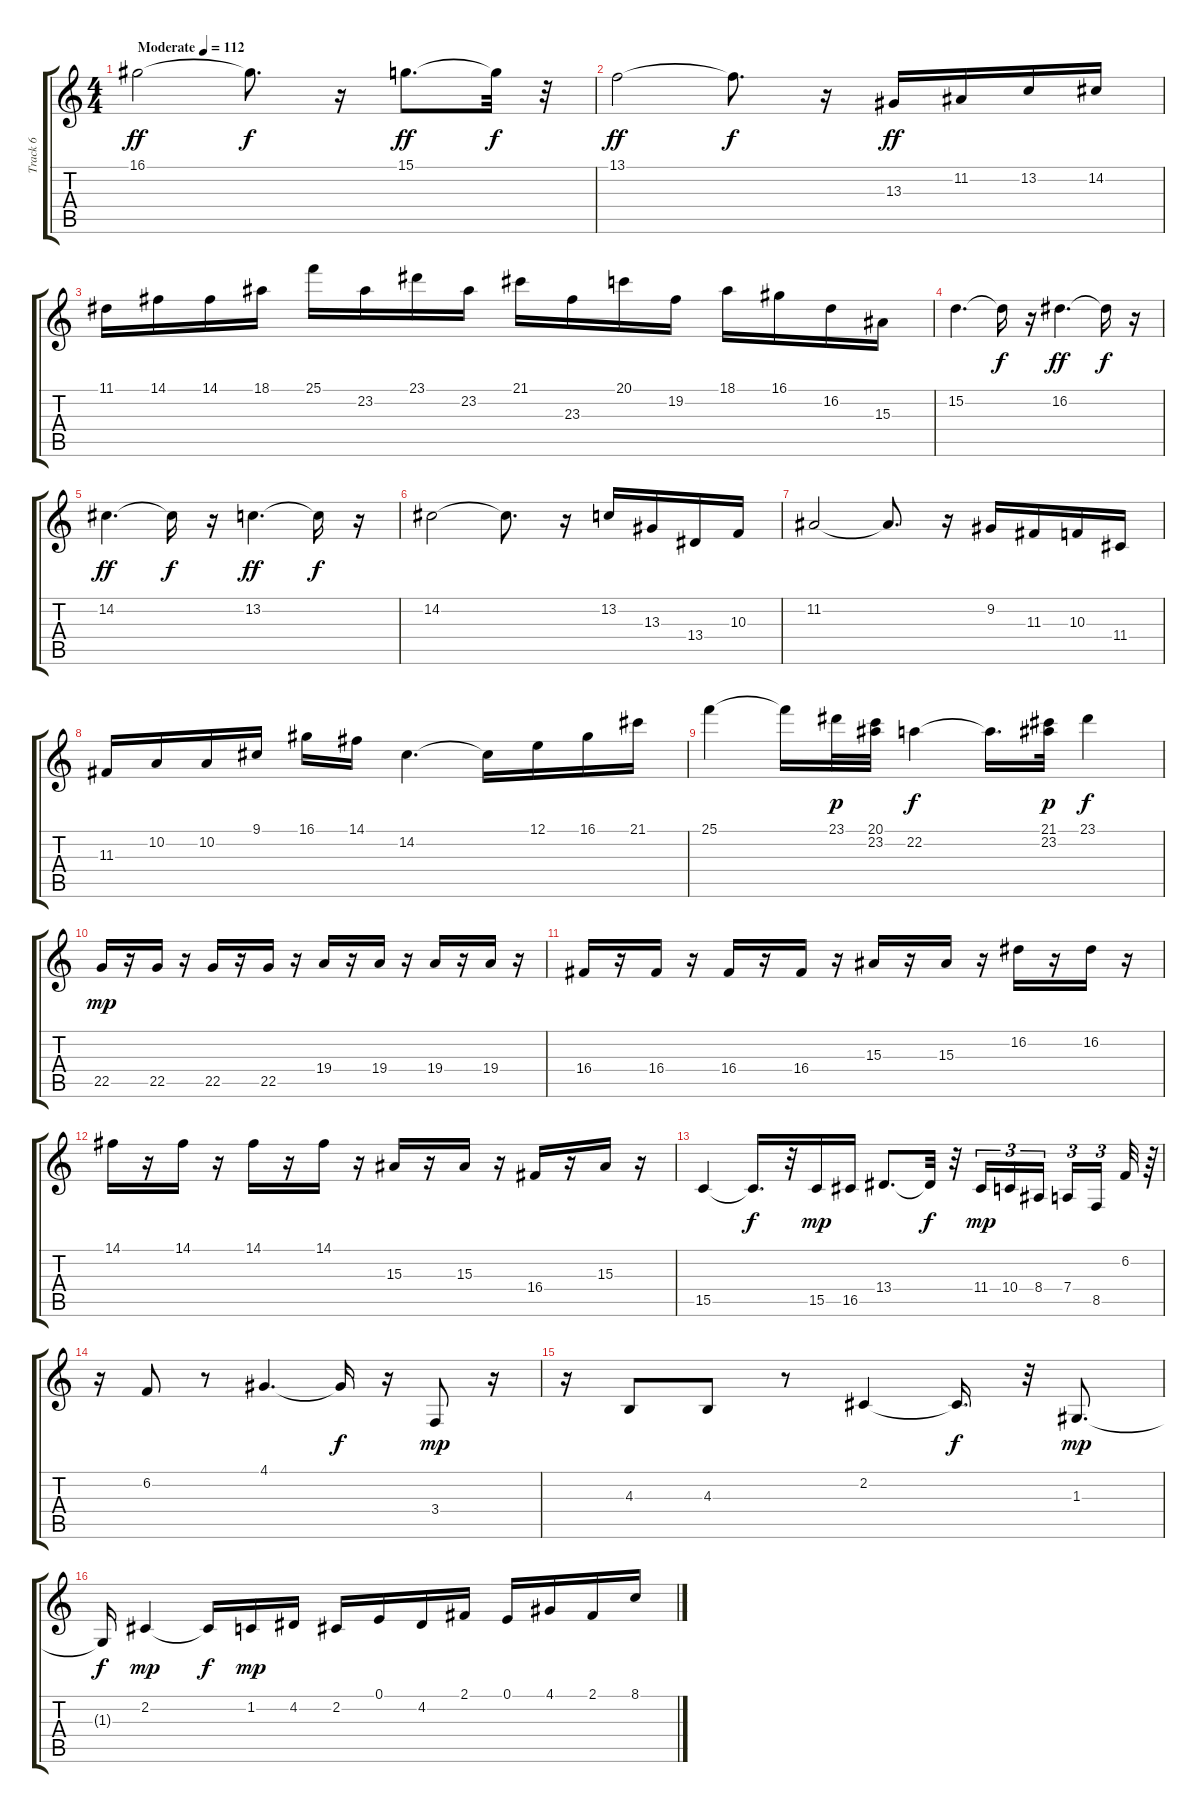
\track ("Track 6" "Track 6") {instrument drawbarorgan}
\staff {score tabs}
\tuning (E4 B3 G3 D3 A2 E2) {hide}
\ts (4 4)
\tempo (112 "Moderate")
\clef g2
\ks c
16.1.2{dy ff instrument drawbarorgan} 16.1{t}.8{d dy f} r.16 15.1.8{d dy ff} 15.1{t}.32{dy f} r.32 |
13.1.2{dy ff} 13.1{t}.8{d dy f} r.16 13.3.16{dy ff} 11.2.16 13.2.16 14.2.16 |
11.1.16 14.1.16 14.1.16 18.1.16 25.1.16 23.2.16 23.1.16 23.2.16 21.1.16 23.3.16 20.1.16 19.2.16 18.1.16 16.1.16 16.2.16 15.3.16 |
15.2.4{d} 15.2{t}.16{dy f} r.16 16.2.4{d dy ff} 16.2{t}.16{dy f} r.16 |
14.2.4{d dy ff} 14.2{t}.16{dy f} r.16 13.2.4{d dy ff} 13.2{t}.16{dy f} r.16 |
14.2.2{instrument lead2sawtooth} 14.2{t}.8{d} r.16 13.2.16 13.3.16 13.4.16 10.3.16 |
11.2.2 11.2{t}.8{d} r.16 9.2.16 11.3.16 10.3.16 11.4.16 |
11.3.16 10.2.16 10.2.16 9.1.16 16.1.16 14.1.16 14.2.4{d} 14.2{t}.16 12.1.16 16.1.16 21.1.16 |
25.1.4 25.1{t}.16 23.1.32{dy p} (20.1 23.2).32 22.2.4{dy f} 22.2{t}.16{d} (21.1 23.2).32{dy p} 23.1.4{dy f} |
22.5.16{dy mp instrument brasssection} r.16 22.5.16 r.16 22.5.16 r.16 22.5.16 r.16 19.4.16 r.16 19.4.16 r.16 19.4.16 r.16 19.4.16 r.16 |
16.4.16 r.16 16.4.16 r.16 16.4.16 r.16 16.4.16 r.16 15.3.16 r.16 15.3.16 r.16 16.2.16 r.16 16.2.16 r.16 |
14.1.16 r.16 14.1.16 r.16 14.1.16 r.16 14.1.16 r.16 15.3.16 r.16 15.3.16 r.16 16.4.16 r.16 15.3.16 r.16 |
15.5.4 15.5{t}.16{d dy f} r.32 15.5.16{dy mp} 16.5.16 13.4.8{d} 13.4{t}.32{dy f} r.32 11.4.16{tu (3 2) dy mp} 10.4.16{tu (3 2)} 8.4.16{tu (3 2) beam splitsecondary} 7.4.16{tu (3 2)} 8.5.16{tu (3 2) beam splitsecondary} 6.2.32 r.64{tu (3 2)} |
r.16 6.2.8{instrument viola} r.8 4.1.4{d} 4.1{t}.16{dy f} r.16 3.4.8{dy mp} r.16 |
r.16 4.3.8 4.3.8 r.8 2.2.4 2.2{t}.16{d dy f} r.32 1.3.8{d dy mp} |
1.3{t}.16{dy f} 2.2.4{dy mp} 2.2{t}.16{dy f} 1.2.16{dy mp} 4.2.16 2.2.16 0.1.16 4.2.16 2.1.16 0.1.16 4.1.16 2.1.16 8.1.16
